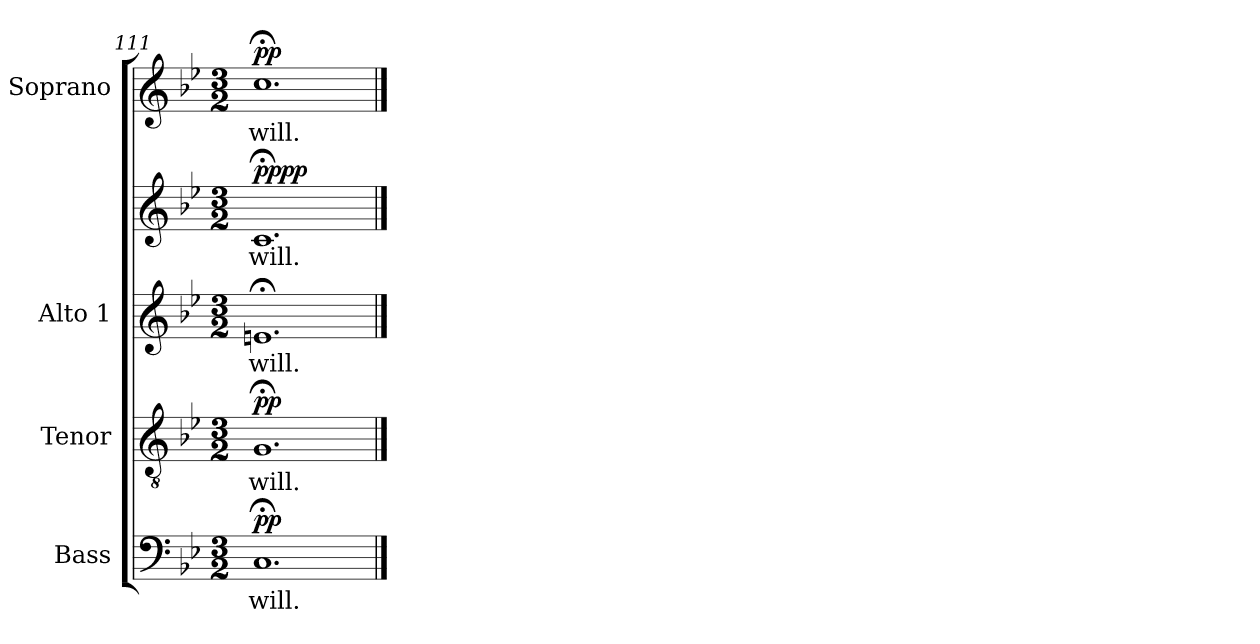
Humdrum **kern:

**kern	**text	**dynam	**kern	**text	**dynam	**kern	**text	**kern	**text	**dynam	**kern	**text	**dynam
*part4	*part4	*part4	*part3	*part3	*part3	*part2	*part2	*part2	*part2	*part2	*part1	*part1	*part1
*staff5	*staff5	*staff5	*staff4	*staff4	*staff4	*staff3	*staff3	*staff2	*staff2	*staff2/3	*staff1	*staff1	*staff1
*I"Bass	*	*	*I"Tenor	*	*	*I"Alto 1	*	*	*	*	*I"Soprano	*	*
*I'B	*	*	*I'T	*	*	*I'A	*	*	*	*	*I'S	*	*
*clefF4	*	*	*clefGv2	*	*	*clefG2	*	*clefG2	*	*	*clefG2	*	*
*k[b-e-]	*	*	*k[b-e-]	*	*	*k[b-e-]	*	*k[b-e-]	*	*	*k[b-e-]	*	*
*B-:	*	*	*B-:	*	*	*B-:	*	*B-:	*	*	*B-:	*	*
*M3/2	*	*	*M3/2	*	*	*M3/2	*	*M3/2	*	*	*M3/2	*	*
=111	=111	=111	=111	=111	=111	=111	=111	=111	=111	=111	=111	=111	=111
!	!LO:LY:b	!LO:DY:b	!	!LO:LY:b	!LO:DY:b	!	!LO:LY:b	!	!LO:LY:b	!LO:DY:b=2	!	!LO:LY:b	!
!	!	!	!	!	!	!	!	!	!	!LO:DY:n=1:b	!	!	!LO:DY:b
1.C;<	will.	pp	1.G;<	will.	pp	1.en;<	will.	1.c;<	will.	pp pp	1.cc;<	will.	pp
==	==	==	==	==	==	==	==	==	==	==	==	==	==
*-	*-	*-	*-	*-	*-	*-	*-	*-	*-	*-	*-	*-	*-
